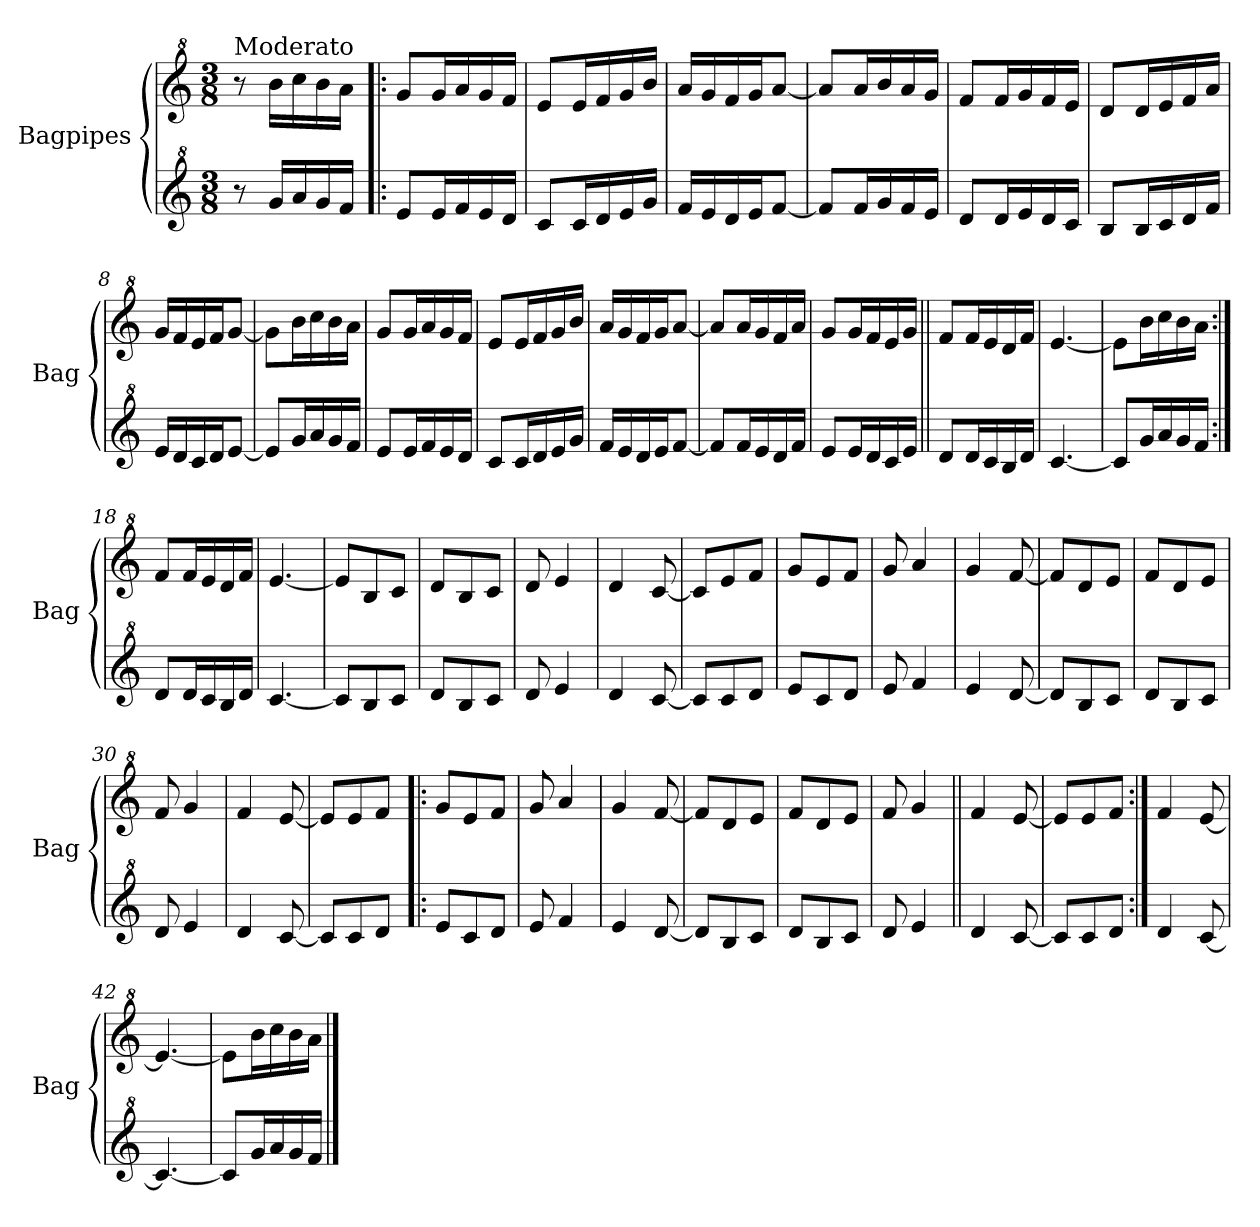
**kern	**kern
*part2	*part1
*staff2	*staff1
*I"Bagpipes	*I"Bagpipes
*I'Bag	*I'Bag
*clefG^2	*clefG^2
*k[]	*k[]
*C:	*C:
*M3/8	*M3/8
=1	=1
!	!LO:TX:a:t=Moderato
8r	8r
16gg/LL	16bb\LL
16aa/	16ccc\
16gg/	16bb\
16ff/JJ	16aa\JJ
=2!|:	=2!|:
8ee/L	8gg/L
16ee/L	16gg/L
16ff/	16aa/
16ee/	16gg/
16dd/JJ	16ff/JJ
=3	=3
8cc/L	8ee/L
16cc/L	16ee/L
16dd/	16ff/
16ee/	16gg/
16gg/JJ	16bb/JJ
=4	=4
16ff/LL	16aa/LL
16ee/	16gg/
16dd/	16ff/
16ee/J	16gg/J
[8ff/J	[8aa/J
=5	=5
8ff/L]	8aa/L]
16ff/L	16aa/L
16gg/	16bb/
16ff/	16aa/
16ee/JJ	16gg/JJ
=6	=6
8dd/L	8ff/L
16dd/L	16ff/L
16ee/	16gg/
16dd/	16ff/
16cc/JJ	16ee/JJ
=7	=7
8b/L	8dd/L
16b/L	16dd/L
16cc/	16ee/
16dd/	16ff/
16ff/JJ	16aa/JJ
!!LO:LB:g=z
=8	=8
16ee/LL	16gg/LL
16dd/	16ff/
16cc/	16ee/
16dd/J	16ff/J
[8ee/J	[8gg/J
=9	=9
8ee/L]	8gg\L]
16gg/L	16bb\L
16aa/	16ccc\
16gg/	16bb\
16ff/JJ	16aa\JJ
=10	=10
8ee/L	8gg/L
16ee/L	16gg/L
16ff/	16aa/
16ee/	16gg/
16dd/JJ	16ff/JJ
=11	=11
8cc/L	8ee/L
16cc/L	16ee/L
16dd/	16ff/
16ee/	16gg/
16gg/JJ	16bb/JJ
=12	=12
16ff/LL	16aa/LL
16ee/	16gg/
16dd/	16ff/
16ee/J	16gg/J
[8ff/J	[8aa/J
=13	=13
8ff/L]	8aa/L]
16ff/L	16aa/L
16ee/	16gg/
16dd/	16ff/
16ff/JJ	16aa/JJ
=14	=14
8ee/L	8gg/L
16ee/L	16gg/L
16dd/	16ff/
16cc/	16ee/
16ee/JJ	16gg/JJ
=15||	=15||
8dd/L	8ff/L
16dd/L	16ff/L
16cc/	16ee/
16b/	16dd/
16dd/JJ	16ff/JJ
!!LO:LB:g=z
=16	=16
[4.cc/	[4.ee/
=17	=17
8cc/L]	8ee\L]
16gg/L	16bb\L
16aa/	16ccc\
16gg/	16bb\
16ff/JJ	16aa\JJ
=18:|!	=18:|!
8dd/L	8ff/L
16dd/L	16ff/L
16cc/	16ee/
16b/	16dd/
16dd/JJ	16ff/JJ
=19	=19
[4.cc/	[4.ee/
=20	=20
8cc/L]	8ee/L]
8b/	8b/
8cc/J	8cc/J
=21	=21
8dd/L	8dd/L
8b/	8b/
8cc/J	8cc/J
=22	=22
8dd/	8dd/
4ee/	4ee/
=23	=23
4dd/	4dd/
[8cc/	[8cc/
=24	=24
8cc/L]	8cc/L]
8cc/	8ee/
8dd/J	8ff/J
=25	=25
8ee/L	8gg/L
8cc/	8ee/
8dd/J	8ff/J
=26	=26
8ee/	8gg/
4ff/	4aa/
!!LO:LB:g=z
=27	=27
4ee/	4gg/
[8dd/	[8ff/
=28	=28
8dd/L]	8ff/L]
8b/	8dd/
8cc/J	8ee/J
=29	=29
8dd/L	8ff/L
8b/	8dd/
8cc/J	8ee/J
=30	=30
8dd/	8ff/
4ee/	4gg/
=31	=31
4dd/	4ff/
[8cc/	[8ee/
=32	=32
8cc/L]	8ee/L]
8cc/	8ee/
8dd/J	8ff/J
=33!|:	=33!|:
8ee/L	8gg/L
8cc/	8ee/
8dd/J	8ff/J
=34	=34
8ee/	8gg/
4ff/	4aa/
=35	=35
4ee/	4gg/
[8dd/	[8ff/
=36	=36
8dd/L]	8ff/L]
8b/	8dd/
8cc/J	8ee/J
=37	=37
8dd/L	8ff/L
8b/	8dd/
8cc/J	8ee/J
!!LO:LB:g=z
=38	=38
8dd/	8ff/
4ee/	4gg/
=39||	=39||
4dd/	4ff/
[8cc/	[8ee/
=40	=40
8cc/L]	8ee/L]
8cc/	8ee/
8dd/J	8ff/J
=41:|!	=41:|!
4dd/	4ff/
[8cc/	[8ee/
=42	=42
4.cc/_	4.ee/_
=43	=43
8cc/L]	8ee\L]
16gg/L	16bb\L
16aa/	16ccc\
16gg/	16bb\
16ff/JJ	16aa\JJ
==	==
*-	*-
